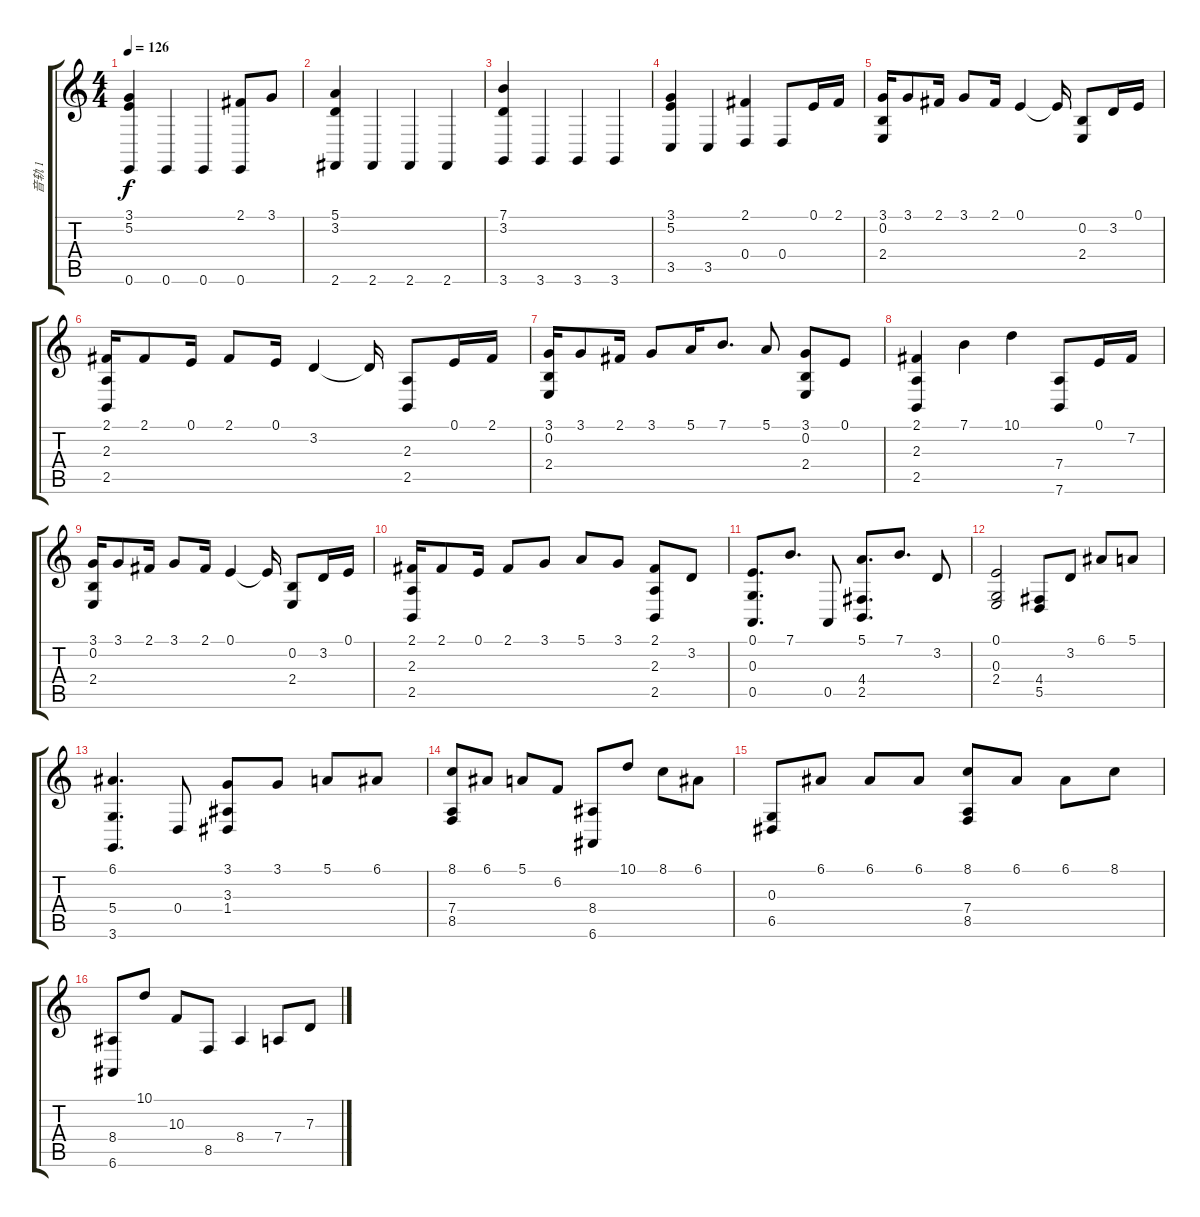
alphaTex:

\track ("音轨 1" "音轨 1") {instrument acousticgrandpiano}
\staff {score tabs}
\tuning (E4 B3 G3 D3 A2 E2) {hide}
\ts (4 4)
\tempo 126
\clef g2
\ks c
(3.1 5.2 0.6).4{dy f} 0.6.4 0.6.4 (2.1 0.6).8 3.1.8 |
(5.1 3.2 2.6).4 2.6.4 2.6.4 2.6.4 |
(7.1 3.2 3.6).4 3.6.4 3.6.4 3.6.4 |
(3.1 5.2 3.5).4 3.5.4 (2.1 0.4).4 0.4.8 0.1.16 2.1.16 |
(3.1 0.2 2.4).16 3.1.8 2.1.16 3.1.8 2.1.16 0.1.4 0.1{t}.16 (0.2 2.4).8 3.2.16 0.1.16 |
(2.1 2.3 2.5).16 2.1.8 0.1.16 2.1.8 0.1.16 3.2.4 3.2{t}.16 (2.3 2.5).8 0.1.16 2.1.16 |
(3.1 0.2 2.4).16 3.1.8 2.1.16 3.1.8 5.1.16 7.1.8{d} 5.1.8 (3.1 0.2 2.4).8 0.1.8 |
(2.1 2.3 2.5).4 7.1.4 10.1.4 (7.4 7.6).8 0.1.16 7.2.16 |
(3.1 0.2 2.4).16 3.1.8 2.1.16 3.1.8 2.1.16 0.1.4 0.1{t}.16 (0.2 2.4).8 3.2.16 0.1.16 |
(2.1 2.3 2.5).16 2.1.8 0.1.16 2.1.8 3.1.8 5.1.8 3.1.8 (2.1 2.3 2.5).8 3.2.8 |
(0.1 0.3 0.5).8{d} 7.1.8{d} 0.5.8 (5.1 4.4 2.5).8{d} 7.1.8{d} 3.2.8 |
(0.1 0.3 2.4).2 (4.4 5.5).8 3.2.8 6.1.8 5.1.8 |
(6.1 5.4 3.6).4{d} 0.4.8 (3.1 3.3 1.4).8 3.1.8 5.1.8 6.1.8 |
(8.1 7.4 8.5).8 6.1.8 5.1.8 6.2.8 (8.4 6.6).8 10.1.8 8.1.8 6.1.8 |
(0.3 6.5).8 6.1.8 6.1.8 6.1.8 (8.1 7.4 8.5).8 6.1.8 6.1.8 8.1.8 |
(8.4 6.6).8 10.1.8 10.3.8 8.5.8 8.4.4 7.4.8 7.3.8
